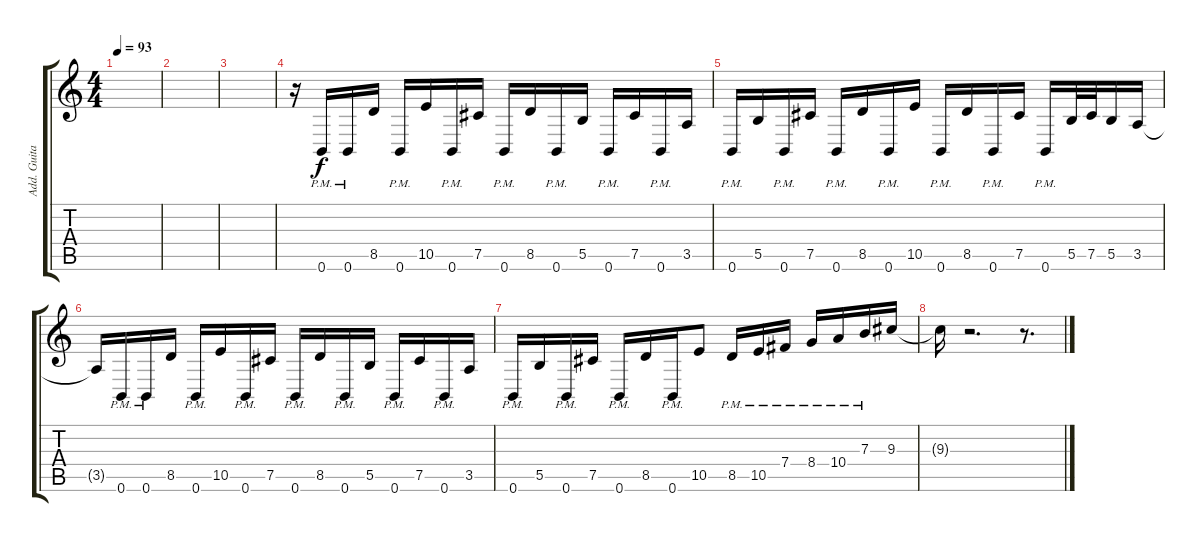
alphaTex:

\track ("Add. Guitar" "Add. Guita") {instrument distortionguitar}
\staff {score tabs}
\tuning (Db4 Ab3 E3 B2 Gb2 B1) {hide}
\ts (4 4)
\tempo 93
\clef g2
\ks c
|
|
|
r.16 0.6{pm}.16{volume 13 balance 16} 0.6{pm}.16 8.5.16 0.6{pm}.16 10.5.16 0.6{pm}.16 7.5.16 0.6{pm}.16 8.5.16 0.6{pm}.16 5.5.16 0.6{pm}.16 7.5.16 0.6{pm}.16 3.5.16 |
0.6{pm}.16 5.5.16 0.6{pm}.16 7.5.16 0.6{pm}.16 8.5.16 0.6{pm}.16 10.5.16 0.6{pm}.16 8.5.16 0.6{pm}.16 7.5.16 0.6{pm}.16 5.5.32 7.5.32 5.5.16 3.5.16 |
3.5{t}.16 0.6{pm}.16 0.6{pm}.16 8.5.16 0.6{pm}.16 10.5.16 0.6{pm}.16 7.5.16 0.6{pm}.16 8.5.16 0.6{pm}.16 5.5.16 0.6{pm}.16 7.5.16 0.6{pm}.16 3.5.16 |
0.6{pm}.16 5.5.16 0.6{pm}.16 7.5.16 0.6{pm}.16 8.5.16 0.6{pm}.16 10.5.8 8.5{pm}.16 10.5{pm}.16 7.4{pm}.16 8.4{pm}.16 10.4{pm}.16 7.3{pm}.16 9.3.16 |
9.3{t}.16 r.2{d} r.8{d}
